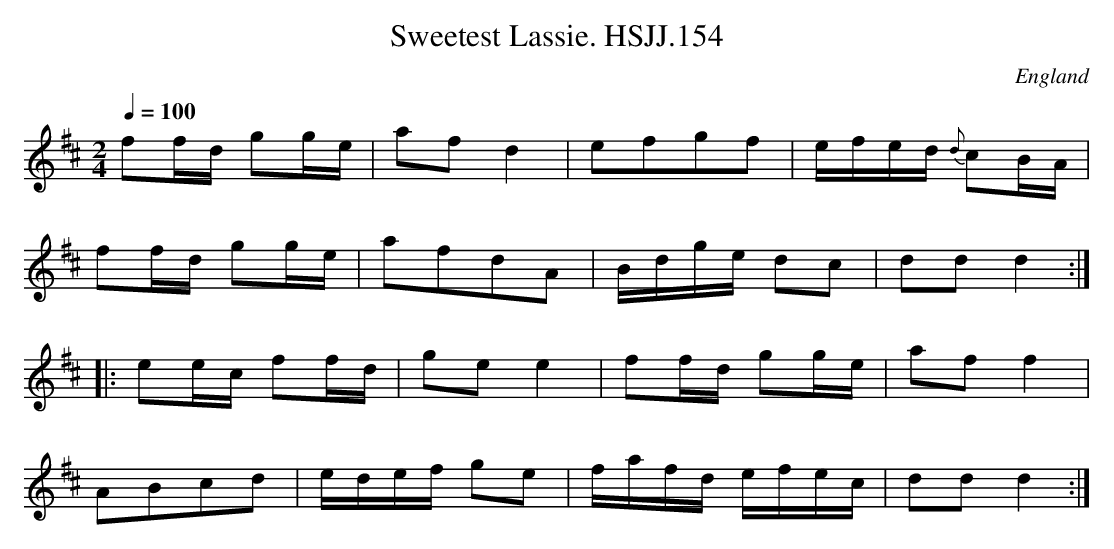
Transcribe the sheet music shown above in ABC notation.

X:1
T:Sweetest Lassie. HSJJ.154
M:2/4
L:1/8
Q:1/4=100
O:England
K:D
ff/d/ gg/e/|afd2|efgf|e/f/e/d/ {d}cB/A/|
ff/d/ gg/e/|afdA|B/d/g/e/ dc|ddd2:|
|:ee/c/ ff/d/|gee2|ff/d/ gg/e/|aff2|
ABcd|e/d/e/f/ ge|f/a/f/d/ e/f/e/c/|ddd2:|
